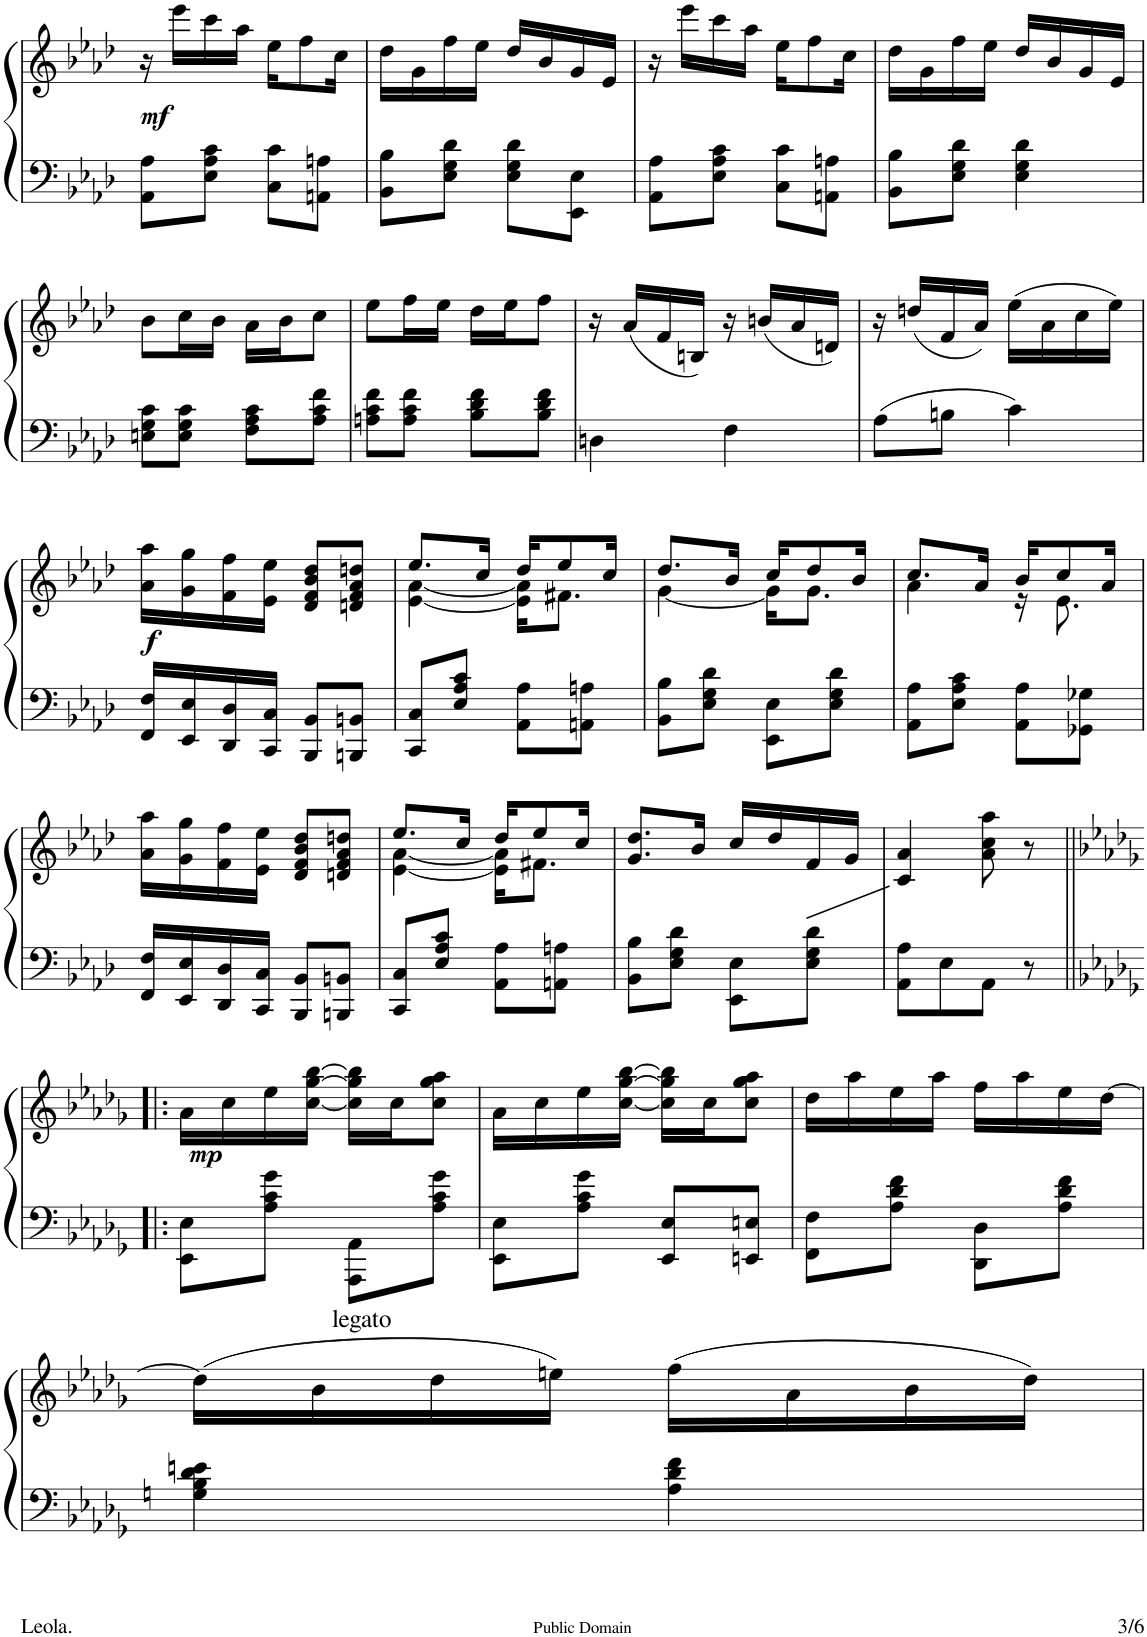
**kern	**kern	**dynam
*part1	*part1	*part1
*staff2	*staff1	*staff1/2
*I"Piano	*	*
*I'Pno.	*	*
!!LO:PB:g=z
*clefF4	*clefG2	*
*k[b-e-a-d-]	*k[b-e-a-d-]	*
*A-:	*A-:	*
*M2/4	*M2/4	*
=36	=36	=36
!	!	!LO:DY:b
8AA-\ 8A-\L	16r	mf
.	16eee-\LL	.
8E-\ 8A-\ 8c\J	16ccc\	.
.	16aa-\JJ	.
8C\ 8c\L	16ee-\KL	.
.	8ff\	.
8AAn\ 8An\J	.	.
.	16cc\Jk	.
=37	=37	=37
8BB-\ 8B-\L	16dd-\LL	.
.	16g\	.
8E-\ 8G\ 8d-\J	16ff\	.
.	16ee-\JJ	.
8E-\ 8G\ 8d-\L	16dd-/LL	.
.	16b-/	.
8EE-\ 8E-\J	16g/	.
.	16e-/JJ	.
=38	=38	=38
8AA-\ 8A-\L	16r	.
.	16eee-\LL	.
8E-\ 8A-\ 8c\J	16ccc\	.
.	16aa-\JJ	.
8C\ 8c\L	16ee-\KL	.
.	8ff\	.
8AAn\ 8An\J	.	.
.	16cc\Jk	.
=39	=39	=39
8BB-\ 8B-\L	16dd-\LL	.
.	16g\	.
8E-\ 8G\ 8d-\J	16ff\	.
.	16ee-\JJ	.
4E-\ 4G\ 4d-\	16dd-/LL	.
.	16b-/	.
.	16g/	.
.	16e-/JJ	.
!!LO:LB:g=z
=40	=40	=40
8En\ 8G\ 8c\L	8b-\L	.
8E\ 8G\ 8c\J	16cc\L	.
.	16b-\JJ	.
8F\ 8A-\ 8c\L	16a-\LL	.
.	16b-\J	.
8A-\ 8c\ 8f\J	8cc\J	.
=41	=41	=41
8An\ 8c\ 8f\L	8ee-\L	.
8A\ 8c\ 8f\J	16ff\L	.
.	16ee-\JJ	.
8B-\ 8d-\ 8f\L	16dd-\LL	.
.	16ee-\J	.
8B-\ 8d-\ 8f\J	8ff\J	.
=42	=42	=42
4Dn\	16r	.
.	(16a-/LL	.
.	16f/	.
.	16Bn/JJ)	.
4F\	16r	.
.	(16bn/LL	.
.	16a-/	.
.	16dn/JJ)	.
=43	=43	=43
8A-\L	16r	.
.	(16ddn/LL	.
8Bn\J	16f/	.
.	16a-/JJ)	.
4c\	(16ee-\LL	.
.	16a-\	.
.	16cc\	.
.	16ee-\JJ)	.
!!LO:LB:g=z
=44	=44	=44
!	!	!LO:DY:b
16FF/ 16F/LL	16a-\ 16aa-\LL	f
16EE-/ 16E-/	16g\ 16gg\	.
16DD-/ 16D-/	16f\ 16ff\	.
16CC/ 16C/JJ	16e-\ 16ee-\JJ	.
8BBB-/ 8BB-/L	8d-/ 8f/ 8b-/ 8dd-/L	.
8BBBn/ 8BBn/J	8dn/ 8f/ 8a-/ 8ddn/J	.
=45	=45	=45
*	*^	*
8CC/ 8C/L	8.ee-/L	[4e-\ [4a-\	.
8E-/ 8A-/ 8c/J	.	.	.
.	16cc/Jk	.	.
8AA-\ 8A-\L	16dd-/KL	16e-\] 16a-\]KL	.
.	8ee-/	8.f#X\J	.
8AAn\ 8An\J	.	.	.
.	16cc/Jk	.	.
=46	=46	=46	=46
8BB-\ 8B-\L	8.dd-/L	[4g\	.
8E-\ 8G\ 8d-\J	.	.	.
.	16b-/Jk	.	.
8EE-\ 8E-\L	16cc/KL	16g\KL]	.
.	8dd-/	8.g\J	.
8E-\ 8G\ 8d-\J	.	.	.
.	16b-/Jk	.	.
=47	=47	=47	=47
8AA-\ 8A-\L	8.cc/L	4a-\	.
8E-\ 8A-\ 8c\J	.	.	.
.	16a-/Jk	.	.
8AA-\ 8A-\L	16b-/KL	16r	.
.	8cc/	8.e-\	.
8GG-X\ 8G-X\J	.	.	.
.	16a-/Jk	.	.
*	*v	*v	*
!!LO:LB:g=z
=48	=48	=48
16FF/ 16F/LL	16a-\ 16aa-\LL	.
16EE-/ 16E-/	16g\ 16gg\	.
16DD-/ 16D-/	16f\ 16ff\	.
16CC/ 16C/JJ	16e-\ 16ee-\JJ	.
8BBB-/ 8BB-/L	8d-/ 8f/ 8b-/ 8dd-/L	.
8BBBn/ 8BBn/J	8dn/ 8f/ 8a-/ 8ddn/J	.
=49	=49	=49
*	*^	*
8CC/ 8C/L	8.ee-/L	[4e-\ [4a-\	.
8E-/ 8A-/ 8c/J	.	.	.
.	16cc/Jk	.	.
8AA-\ 8A-\L	16dd-/KL	16e-\] 16a-\]KL	.
.	8ee-/	8.f#X\J	.
8AAn\ 8An\J	.	.	.
.	16cc/Jk	.	.
*	*v	*v	*
=50	=50	=50
8BB-\ 8B-\L	8.g/ 8.dd-/L	.
8E-\ 8G\ 8d-\J	.	.
.	16b-/Jk	.
8EE-\ 8E-\L	16cc/LL	.
.	16dd-/	.
8E-\ 8G\ 8d-\J	16f/	.
.	16g/JJ	.
=51	=51	=51
8AA-\ 8A-\L	4c/ 4a-/	.
8E-\	.	.
8AA-\J	8a-\ 8cc\ 8aa-\	.
8r	8r	.
!!LO:LB:g=z
=52!|:	=52!|:	=52!|:
*k[b-e-a-d-g-]	*k[b-e-a-d-g-]	*
*D-:	*D-:	*
!	!	!LO:DY:b
8EE-\ 8E-\L	16a-\LL	mp
.	16cc\	.
8A-\ 8c\ 8g-\J	16ee-\	.
.	[16cc\ [16gg-\ [16bb-\JJ	.
!LO:TX:b:t=legato	!	!
8AAA-\ 8AA-\L	16cc\] 16gg-\] 16bb-\]LL	.
.	16cc\J	.
8A-\ 8c\ 8g-\J	8cc\ 8gg-\ 8aa-\J	.
=53	=53	=53
8EE-\ 8E-\L	16a-\LL	.
.	16cc\	.
8A-\ 8c\ 8g-\J	16ee-\	.
.	[16cc\ [16gg-\ [16bb-\JJ	.
8EE-/ 8E-/L	16cc\] 16gg-\] 16bb-\]LL	.
.	16cc\J	.
8EEn/ 8En/J	8cc\ 8gg-\ 8aa-\J	.
=54	=54	=54
8FF\ 8F\L	16dd-\LL	.
.	16aa-\	.
8A-\ 8d-\ 8f\J	16ee-\	.
.	16aa-\JJ	.
8DD-\ 8D-\L	16ff\LL	.
.	16aa-\	.
8A-\ 8d-\ 8f\J	16ee-\	.
.	[16dd-\JJ	.
!!LO:LB:g=z
=55	=55	=55
4Gn\ 4B-\ 4d-\ 4en\	(16dd-\LL]	.
.	16b-\	.
.	16dd-\	.
.	16een\JJ)	.
4A-\ 4d-\ 4f\	(16ff\LL	.
.	16a-\	.
.	16b-\	.
.	16dd-\JJ)	.
=	=	=
*-	*-	*-
